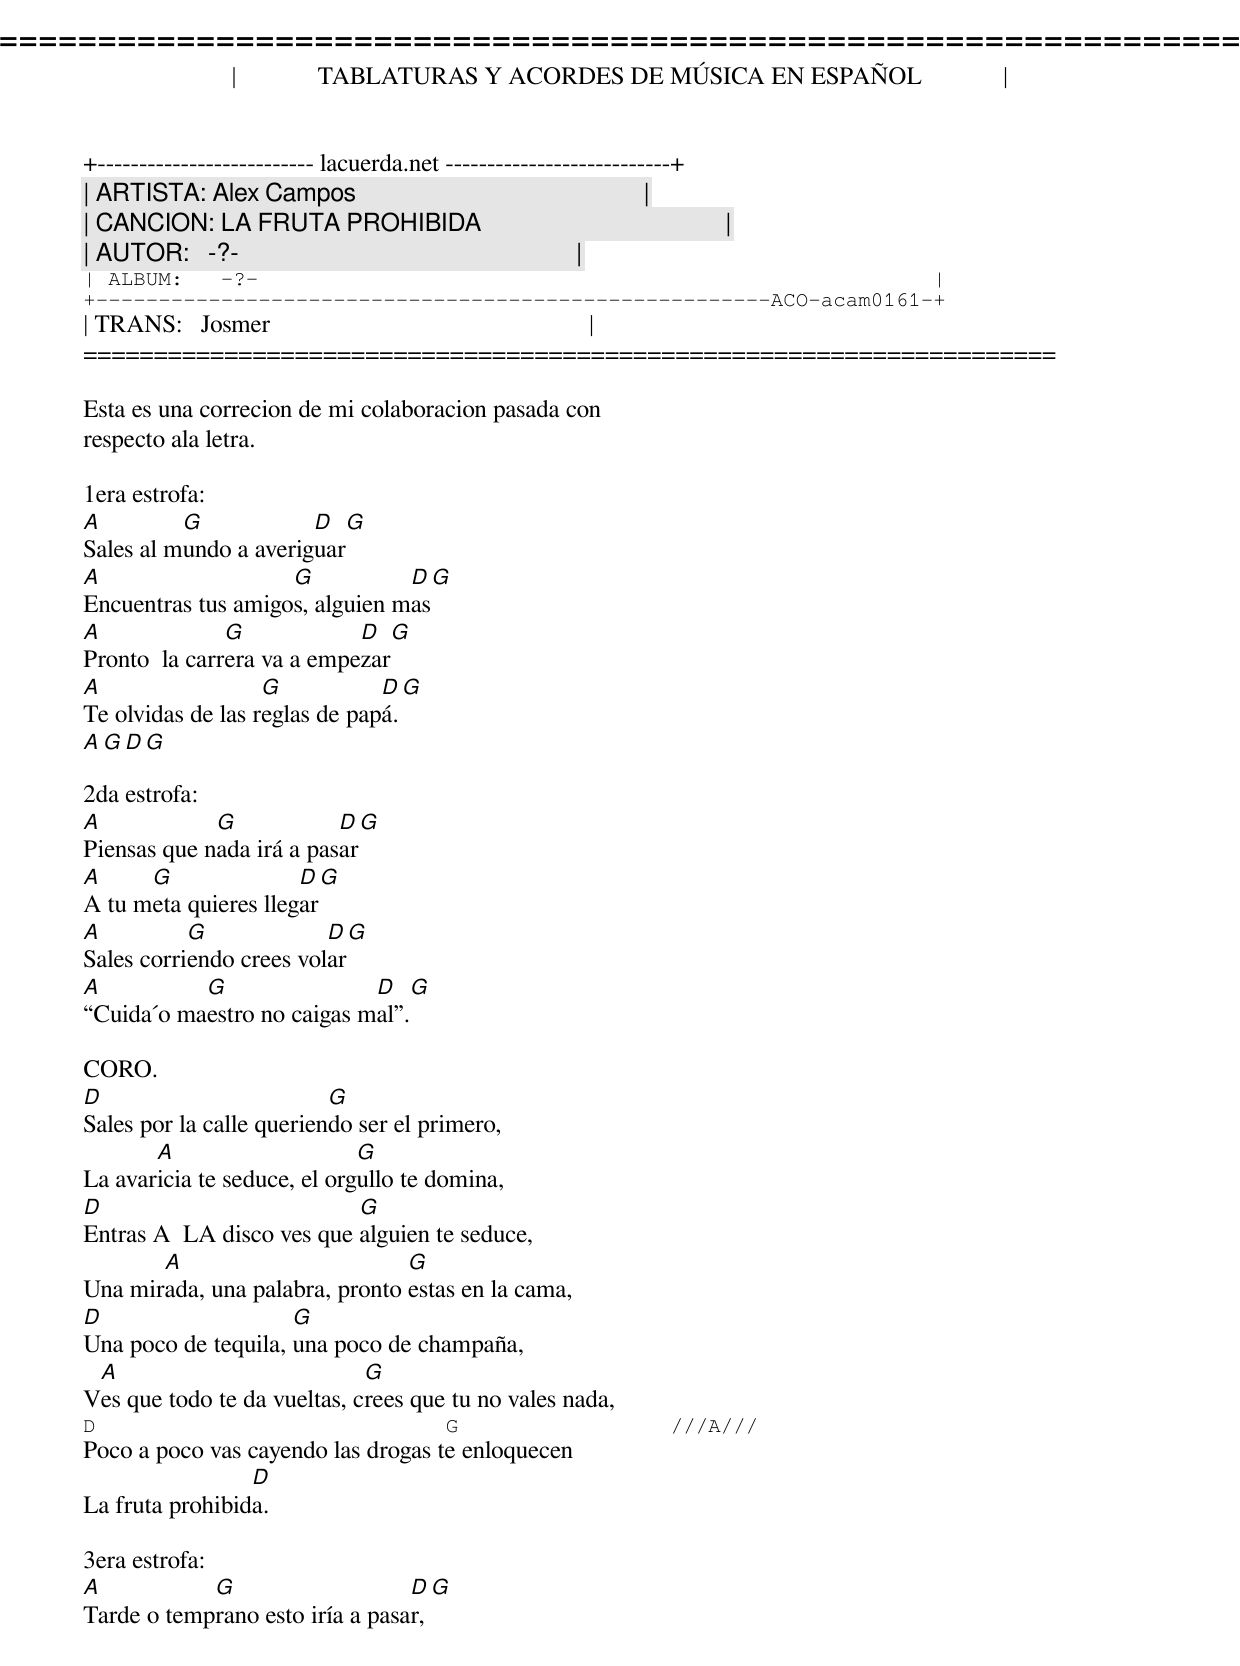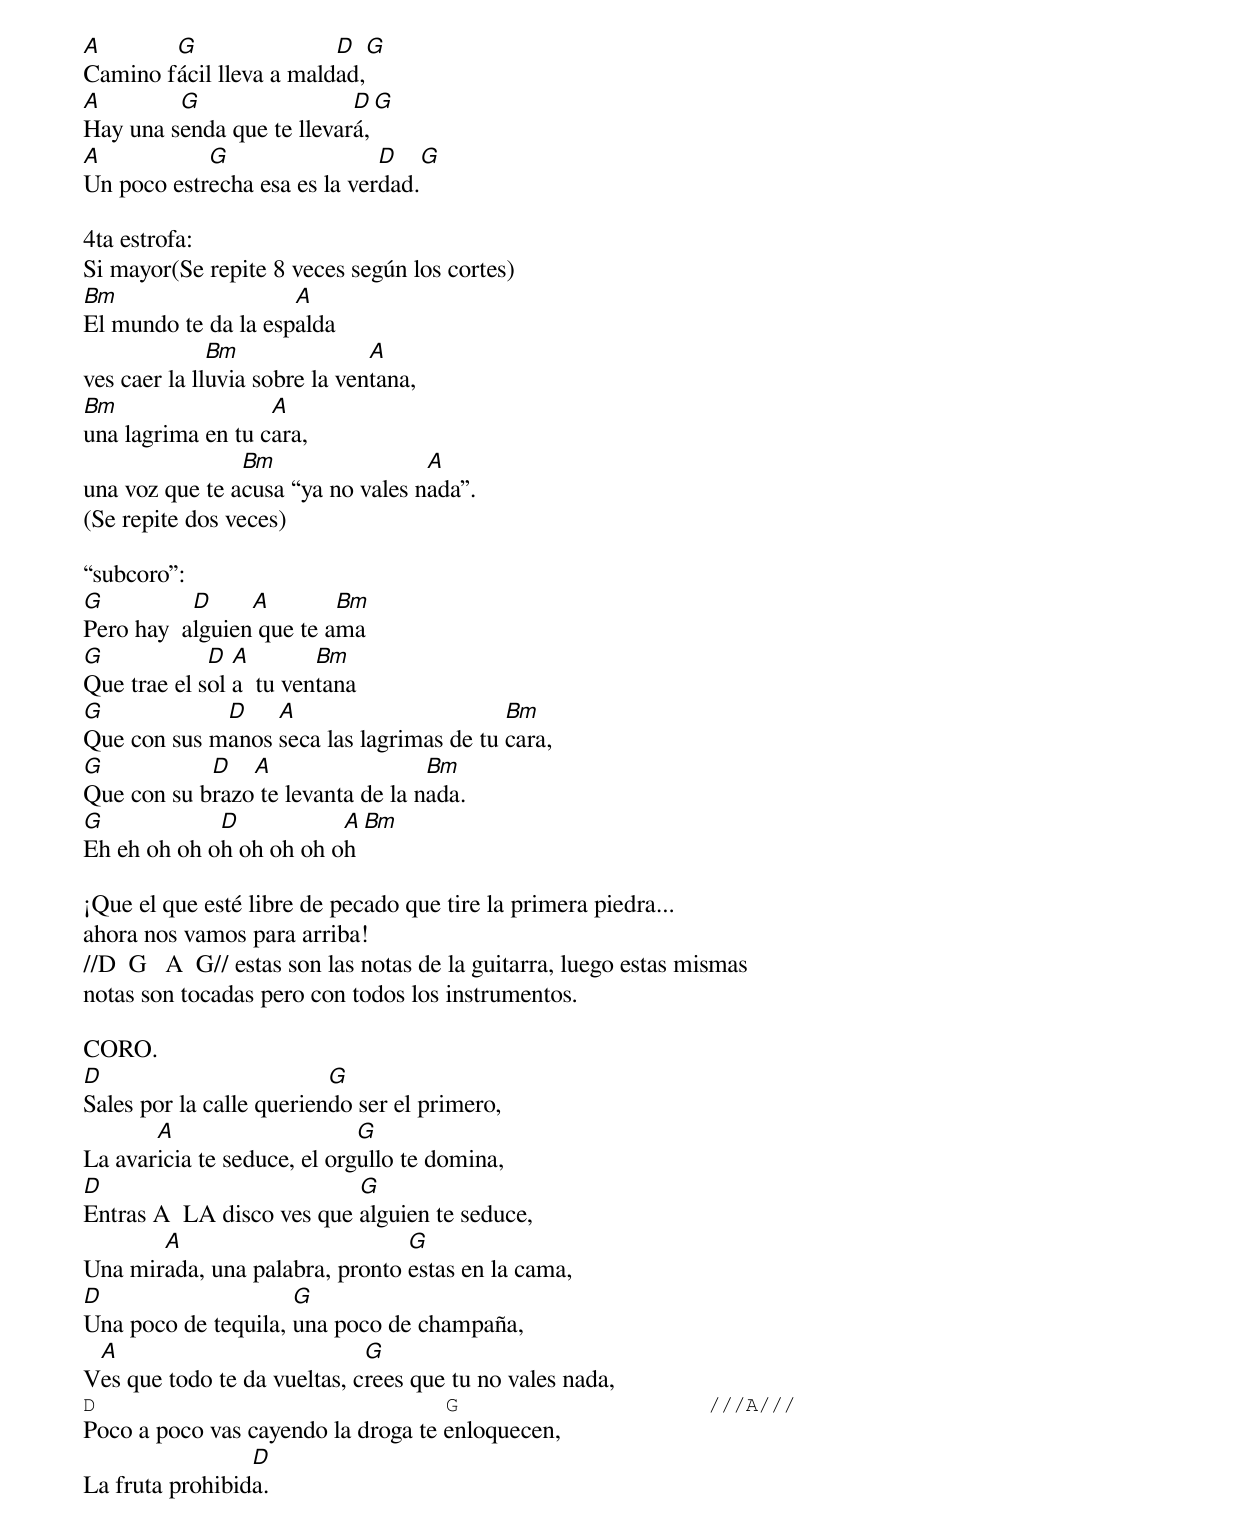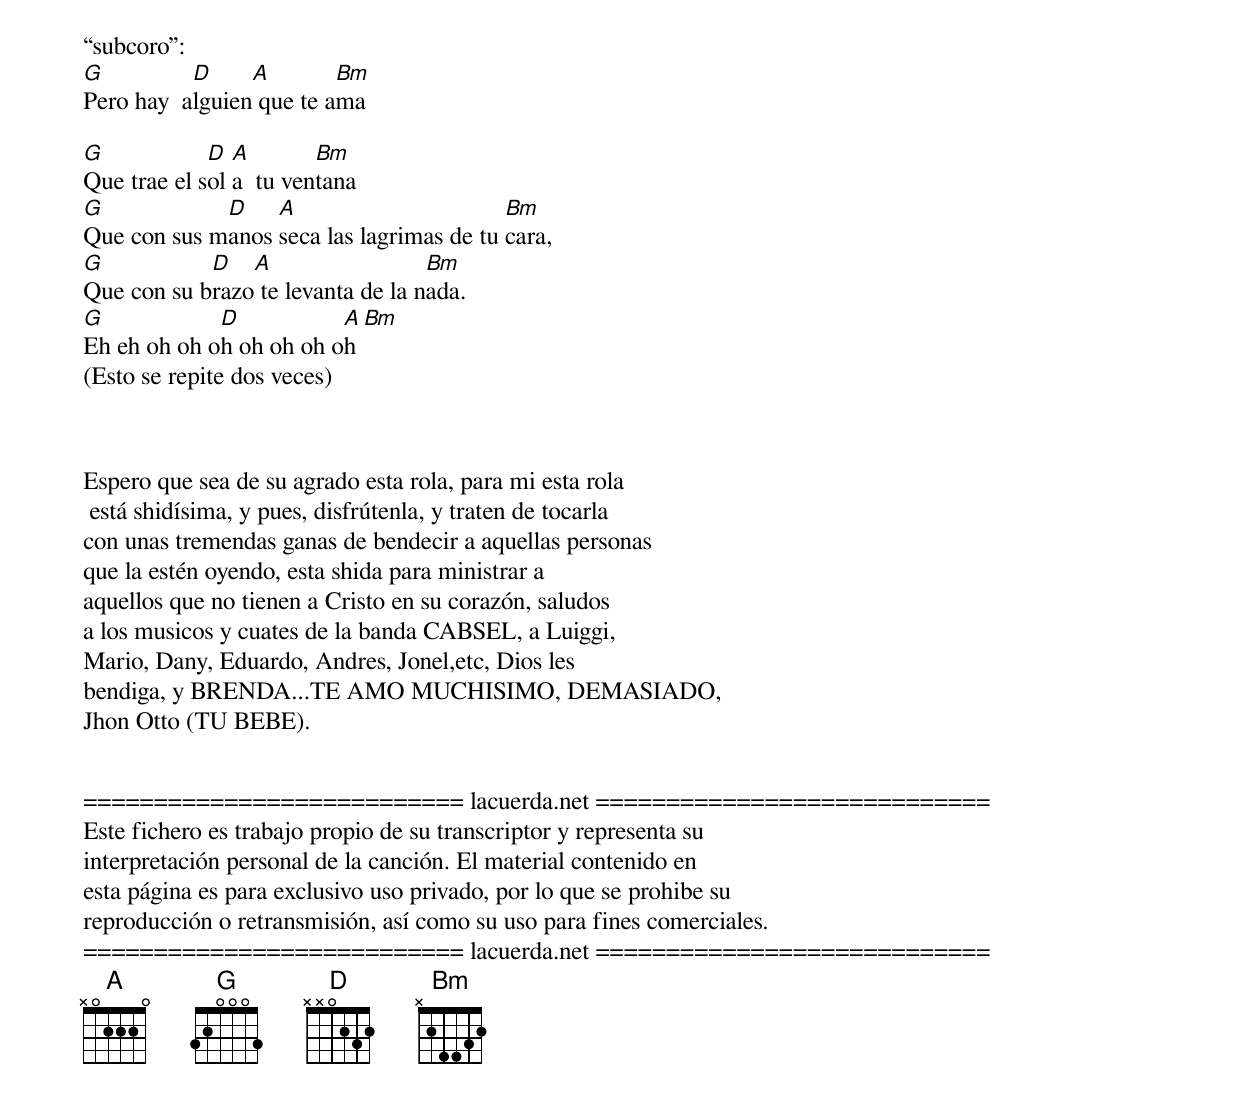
=====================================================================
|             TABLATURAS Y ACORDES DE MÚSICA EN ESPAÑOL             |
+-------------------------- lacuerda.net ---------------------------+
| ARTISTA: Alex Campos                                              |
| CANCION: LA FRUTA PROHIBIDA                                       |
| AUTOR:   -?-                                                      |
| ALBUM:   -?-                                                      |
+------------------------------------------------------ACO-acam0161-+
| TRANS:   Josmer                                                   |
=====================================================================

Esta es una correcion de mi colaboracion pasada con
respecto ala letra.

1era estrofa:
A         G            D           G
Sales al mundo a averiguar
A                   G           D        G
Encuentras tus amigos, alguien mas
A              G            D         G
Pronto  la carrera va a empezar
A                  G           D         G
Te olvidas de las reglas de papá.
A  G  D  G

2da estrofa:
A            G            D          G
Piensas que nada irá a pasar
A     G               D           G
A tu meta quieres llegar
A          G             D       G
Sales corriendo crees volar
A          G                D        G
Cuida´o maestro no caigas mal.

CORO.
D                         G
Sales por la calle queriendo ser el primero,
       A                     G
La avaricia te seduce, el orgullo te domina,
D                          G
Entras A  LA disco ves que alguien te seduce,
       A                        G
Una mirada, una palabra, pronto estas en la cama,
D                    G
Una poco de tequila, una poco de champaña,
 A                           G
Ves que todo te da vueltas, crees que tu no vales nada,
D                            G                 ///A///
Poco a poco vas cayendo las drogas te enloquecen
                 D
La fruta prohibida.

3era estrofa:
A           G                    D     G
Tarde o temprano esto iría a pasar,
A       G                D        G
Camino fácil lleva a maldad,
A        G                 D     G
Hay una senda que te llevará,
A           G                 D      G
Un poco estrecha esa es la verdad.

4ta estrofa:
Si mayor(Se repite 8 veces según los cortes)
Bm                   A
El mundo te da la espalda
              Bm               A
ves caer la lluvia sobre la ventana,
Bm                 A
una lagrima en tu cara,
                Bm                 A
una voz que te acusa ya no vales nada.
(Se repite dos veces)

subcoro:
G          D     A        Bm
Pero hay  alguien que te ama
G            D  A        Bm
Que trae el sol a  tu ventana
G            D    A                       Bm
Que con sus manos seca las lagrimas de tu cara,
G           D   A                  Bm
Que con su brazo te levanta de la nada.
G            D           A     Bm
Eh eh oh oh oh oh oh oh oh

¡Que el que esté libre de pecado que tire la primera piedra...
ahora nos vamos para arriba!
//D  G   A  G// estas son las notas de la guitarra, luego estas mismas
notas son tocadas pero con todos los instrumentos.

CORO.
D                         G
Sales por la calle queriendo ser el primero,
       A                     G
La avaricia te seduce, el orgullo te domina,
D                          G
Entras A  LA disco ves que alguien te seduce,
       A                        G
Una mirada, una palabra, pronto estas en la cama,
D                    G
Una poco de tequila, una poco de champaña,
 A                           G
Ves que todo te da vueltas, crees que tu no vales nada,
D                            G                    ///A///
Poco a poco vas cayendo la droga te enloquecen,
                 D
La fruta prohibida.

subcoro:
G          D     A        Bm
Pero hay  alguien que te ama

G            D  A        Bm
Que trae el sol a  tu ventana
G            D    A                       Bm
Que con sus manos seca las lagrimas de tu cara,
G           D   A                  Bm
Que con su brazo te levanta de la nada.
G            D           A     Bm
Eh eh oh oh oh oh oh oh oh
(Esto se repite dos veces)



Espero que sea de su agrado esta rola, para mi esta rola
 está shidísima, y pues, disfrútenla, y traten de tocarla
con unas tremendas ganas de bendecir a aquellas personas
que la estén oyendo, esta shida para ministrar a
aquellos que no tienen a Cristo en su corazón, saludos
a los musicos y cuates de la banda CABSEL, a Luiggi,
Mario, Dany, Eduardo, Andres, Jonel,etc, Dios les
bendiga, y BRENDA...TE AMO MUCHISIMO, DEMASIADO,
Jhon Otto (TU BEBE).


=========================== lacuerda.net ============================
Este fichero es trabajo propio de su transcriptor y representa su
interpretación personal de la canción. El material contenido en
esta página es para exclusivo uso privado, por lo que se prohibe su
reproducción o retransmisión, así como su uso para fines comerciales.
=========================== lacuerda.net ============================
